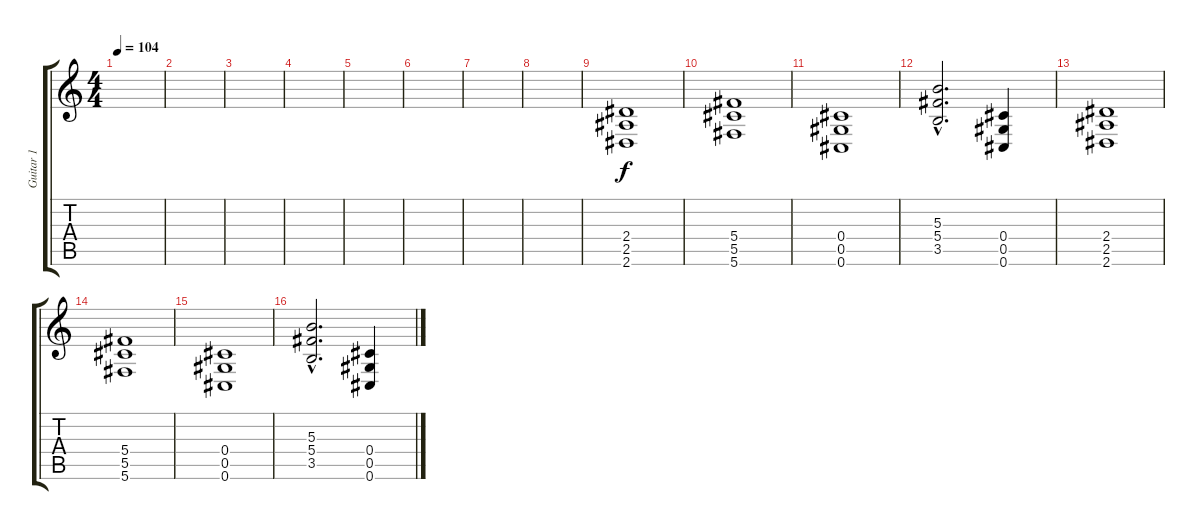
\track ("Guitar 1" "Guitar 1") {instrument distortionguitar}
\staff {score tabs}
\tuning (Eb4 Bb3 Gb3 Db3 Ab2 Db2) {hide}
\ts (4 4)
\tempo 104
\clef g2
\ks c
|
|
|
|
|
|
|
|
(2.4 2.5 2.6).1 |
(5.4 5.5 5.6).1 |
(0.4 0.5 0.6).1 |
(5.3{hac} 5.4{hac} 3.5{hac}).2{d} (0.4 0.5 0.6).4 |
(2.4 2.5 2.6).1 |
(5.4 5.5 5.6).1 |
(0.4 0.5 0.6).1 |
(5.3{hac} 5.4{hac} 3.5{hac}).2{d} (0.4 0.5 0.6).4
